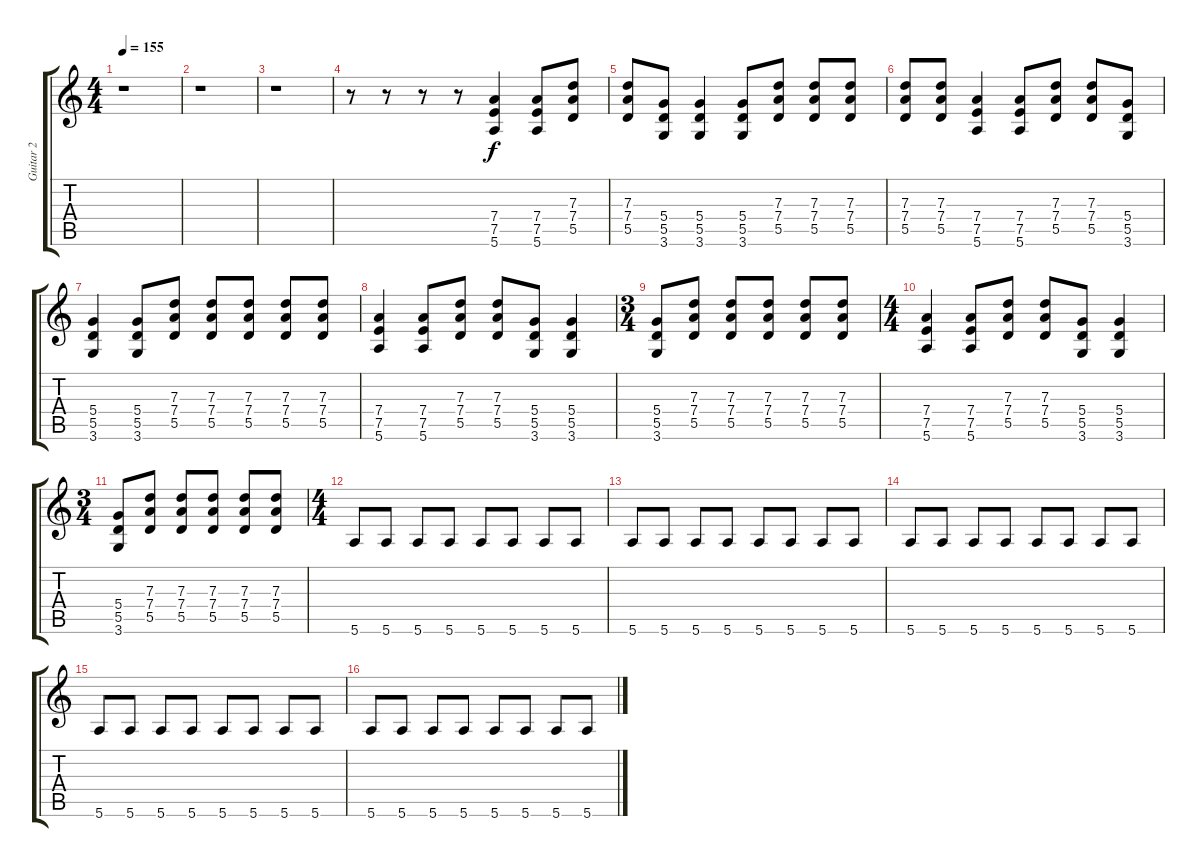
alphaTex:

\track ("Guitar 2" "Guitar 2") {instrument distortionguitar}
\staff {score tabs}
\tuning (E4 B3 G3 D3 A2 E2) {hide}
\ts (4 4)
\tempo 155
\clef g2
\ks c
r.1{dy f instrument distortionguitar} |
r.1 |
r.1 |
r.8 r.8 r.8 r.8 (7.4 7.5 5.6).4 (7.4 7.5 5.6).8 (7.3 7.4 5.5).8 |
(7.3 7.4 5.5).8 (5.4 5.5 3.6).8 (5.4 5.5 3.6).4 (5.4 5.5 3.6).8 (7.3 7.4 5.5).8 (7.3 7.4 5.5).8 (7.3 7.4 5.5).8 |
(7.3 7.4 5.5).8 (7.3 7.4 5.5).8 (7.4 7.5 5.6).4 (7.4 7.5 5.6).8 (7.3 7.4 5.5).8 (7.3 7.4 5.5).8 (5.4 5.5 3.6).8 |
(5.4 5.5 3.6).4 (5.4 5.5 3.6).8 (7.3 7.4 5.5).8 (7.3 7.4 5.5).8 (7.3 7.4 5.5).8 (7.3 7.4 5.5).8 (7.3 7.4 5.5).8 |
(7.4 7.5 5.6).4 (7.4 7.5 5.6).8 (7.3 7.4 5.5).8 (7.3 7.4 5.5).8 (5.4 5.5 3.6).8 (5.4 5.5 3.6).4 |
\ts (3 4)
(5.4 5.5 3.6).8 (7.3 7.4 5.5).8 (7.3 7.4 5.5).8 (7.3 7.4 5.5).8 (7.3 7.4 5.5).8 (7.3 7.4 5.5).8 |
\ts (4 4)
(7.4 7.5 5.6).4 (7.4 7.5 5.6).8 (7.3 7.4 5.5).8 (7.3 7.4 5.5).8 (5.4 5.5 3.6).8 (5.4 5.5 3.6).4 |
\ts (3 4)
(5.4 5.5 3.6).8 (7.3 7.4 5.5).8 (7.3 7.4 5.5).8 (7.3 7.4 5.5).8 (7.3 7.4 5.5).8 (7.3 7.4 5.5).8 |
\ts (4 4)
5.6.8 5.6.8 5.6.8 5.6.8 5.6.8 5.6.8 5.6.8 5.6.8 |
5.6.8 5.6.8 5.6.8 5.6.8 5.6.8 5.6.8 5.6.8 5.6.8 |
5.6.8 5.6.8 5.6.8 5.6.8 5.6.8 5.6.8 5.6.8 5.6.8 |
5.6.8 5.6.8 5.6.8 5.6.8 5.6.8 5.6.8 5.6.8 5.6.8 |
5.6.8 5.6.8 5.6.8 5.6.8 5.6.8 5.6.8 5.6.8 5.6.8
